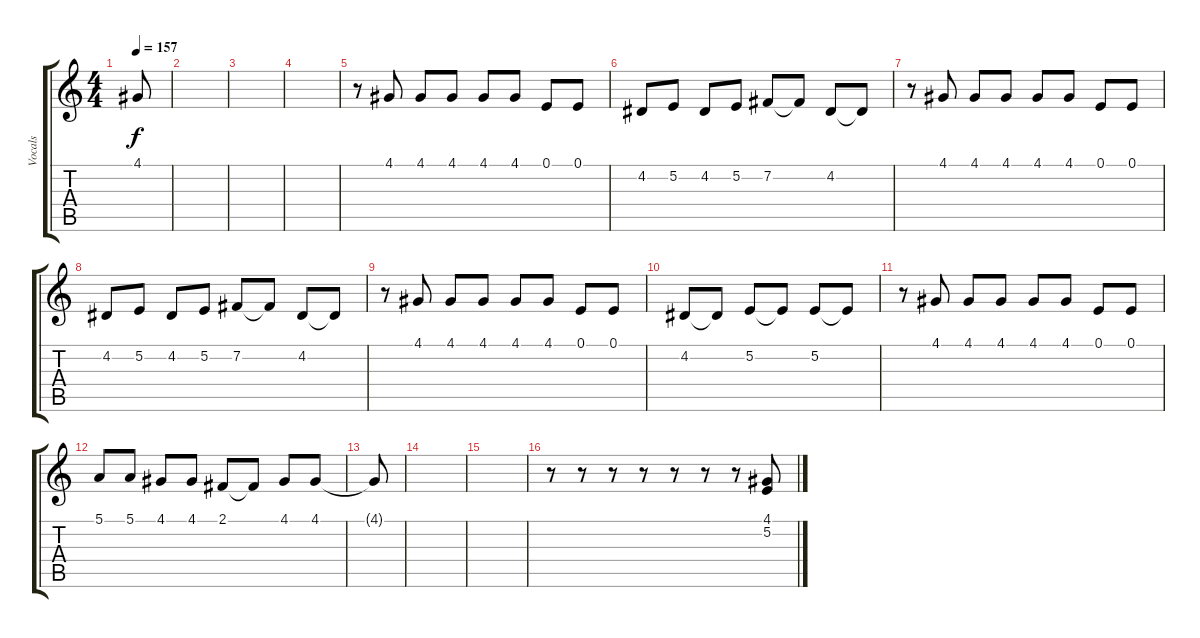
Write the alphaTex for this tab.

\track ("Vocals" "Vocals") {instrument trumpet}
\staff {score tabs}
\tuning (E4 B3 G3 D3 A2 E2) {hide}
\ts (4 4)
\tempo 157
\clef g2
\ks c
4.1{t}.8{dy f} |
|
|
|
r.8 4.1.8 4.1.8 4.1.8 4.1.8 4.1.8 0.1.8 0.1.8 |
4.2.8 5.2.8 4.2.8 5.2.8 7.2.8 7.2{t}.8 4.2.8 4.2{t}.8 |
r.8 4.1.8 4.1.8 4.1.8 4.1.8 4.1.8 0.1.8 0.1.8 |
4.2.8 5.2.8 4.2.8 5.2.8 7.2.8 7.2{t}.8 4.2.8 4.2{t}.8 |
r.8 4.1.8 4.1.8 4.1.8 4.1.8 4.1.8 0.1.8 0.1.8 |
4.2.8 4.2{t}.8 5.2.8 5.2{t}.8 5.2.8 5.2{t}.8 |
r.8 4.1.8 4.1.8 4.1.8 4.1.8 4.1.8 0.1.8 0.1.8 |
5.1.8 5.1.8 4.1.8 4.1.8 2.1.8 2.1{t}.8 4.1.8 4.1.8 |
4.1{t}.8 |
|
|
r.8 r.8 r.8 r.8 r.8 r.8 r.8 (4.1 5.2).8
